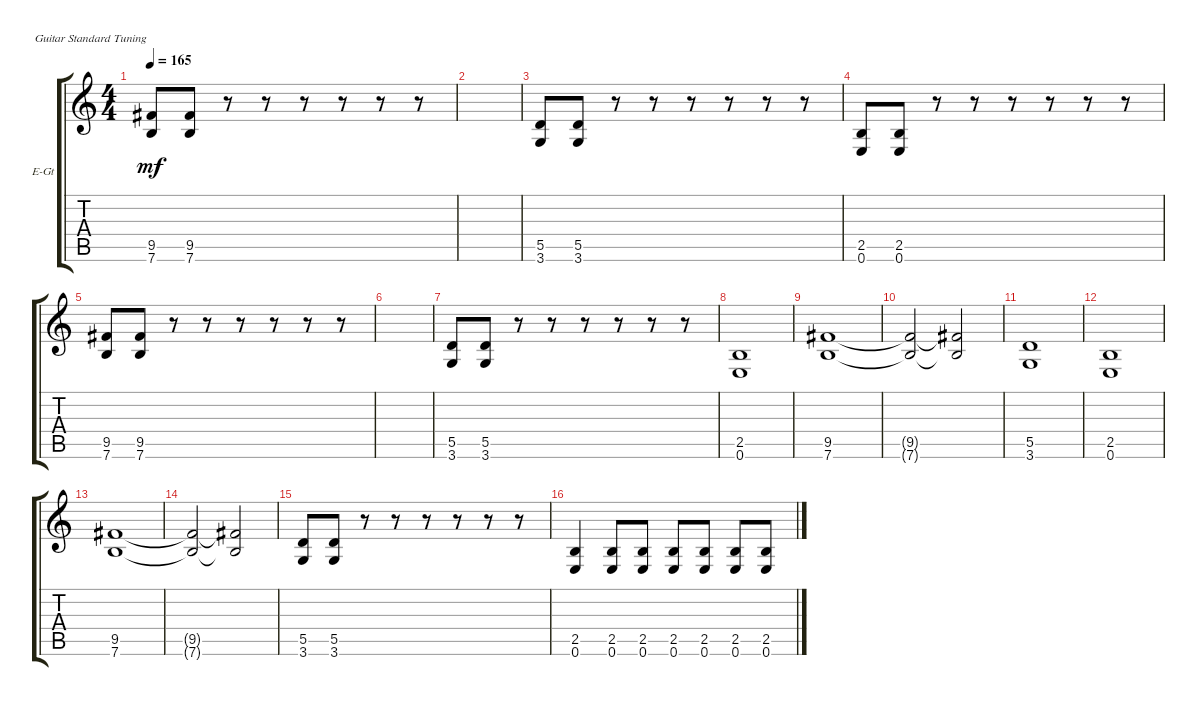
\defaultSystemsLayout 4
\bracketExtendMode groupsimilarinstruments
\firstSystemTrackNameOrientation horizontal
\otherSystemsTrackNameOrientation horizontal
\track ("Electric Guitar" "E-Gt") {instrument distortionguitar}
\staff {score tabs}
\tuning (E4 B3 G3 D3 A2 E2)
\ts (4 4)
\tempo 165
\clef g2
\scale
0.487395
\ks c
(7.6 9.5).8{dy mf instrument distortionguitar} (7.6 9.5).8 r.8 r.8 r.8 r.8 r.8 r.8 |
\scale
0.256303 |
\scale
0.256303 (3.6 5.5).8 (3.6 5.5).8 r.8 r.8 r.8 r.8 r.8 r.8 |
\scale
0.333333 (0.6 2.5).8 (0.6 2.5).8 r.8 r.8 r.8 r.8 r.8 r.8 |
\scale
0.333333 (7.6 9.5).8 (7.6 9.5).8 r.8 r.8 r.8 r.8 r.8 r.8 |
\scale
0.333333 |
(3.6 5.5).8 (3.6 5.5).8 r.8 r.8 r.8 r.8 r.8 r.8 |
(0.6 2.5).1 |
(7.6 9.5).1 |
(7.6{t} 9.5{t}).2 (7.6{t} 9.5{t}).2 |
(3.6 5.5).1 |
(0.6 2.5).1 |
(7.6 9.5).1 |
(7.6{t} 9.5{t}).2 (7.6{t} 9.5{t}).2 |
(3.6 5.5).8 (3.6 5.5).8 r.8 r.8 r.8 r.8 r.8 r.8 |
(0.6 2.5).4 (0.6 2.5).8 (0.6 2.5).8 (0.6 2.5).8 (0.6 2.5).8 (0.6 2.5).8 (0.6 2.5).8
